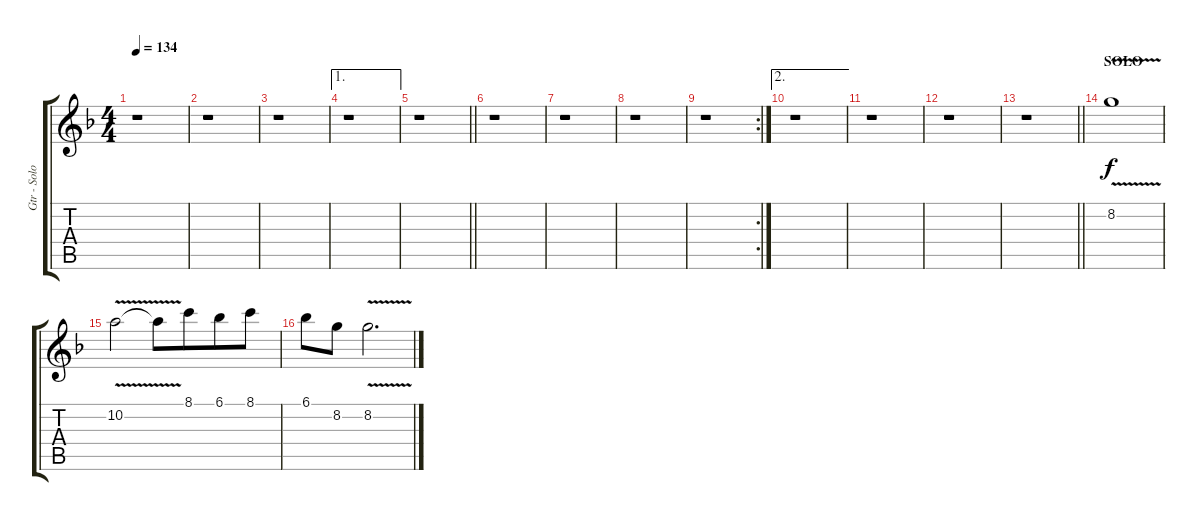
\track ("Gtr - Solo 2" "Gtr - Solo") {instrument overdrivenguitar}
\staff {score tabs}
\tuning (E4 B3 G3 D3 A2 E2) {hide}
\ts (4 4)
\tempo 134
\clef g2
\ks f
r.1{dy f} |
r.1 |
r.1 |
\ae 1
r.1 |
\barLineRight lightlight
r.1 |
r.1 |
r.1 |
r.1 |
\rc 2
r.1 |
\ae 2
r.1 |
r.1 |
r.1 |
\barLineRight lightlight
r.1 |
\section ("" "SOLO")
8.2{v}.1 |
10.2{v}.2 10.2{t}.8 8.1.8{beam merge} 6.1.8 8.1.8 |
6.1.8 8.2.8 8.2{v}.2{d}
